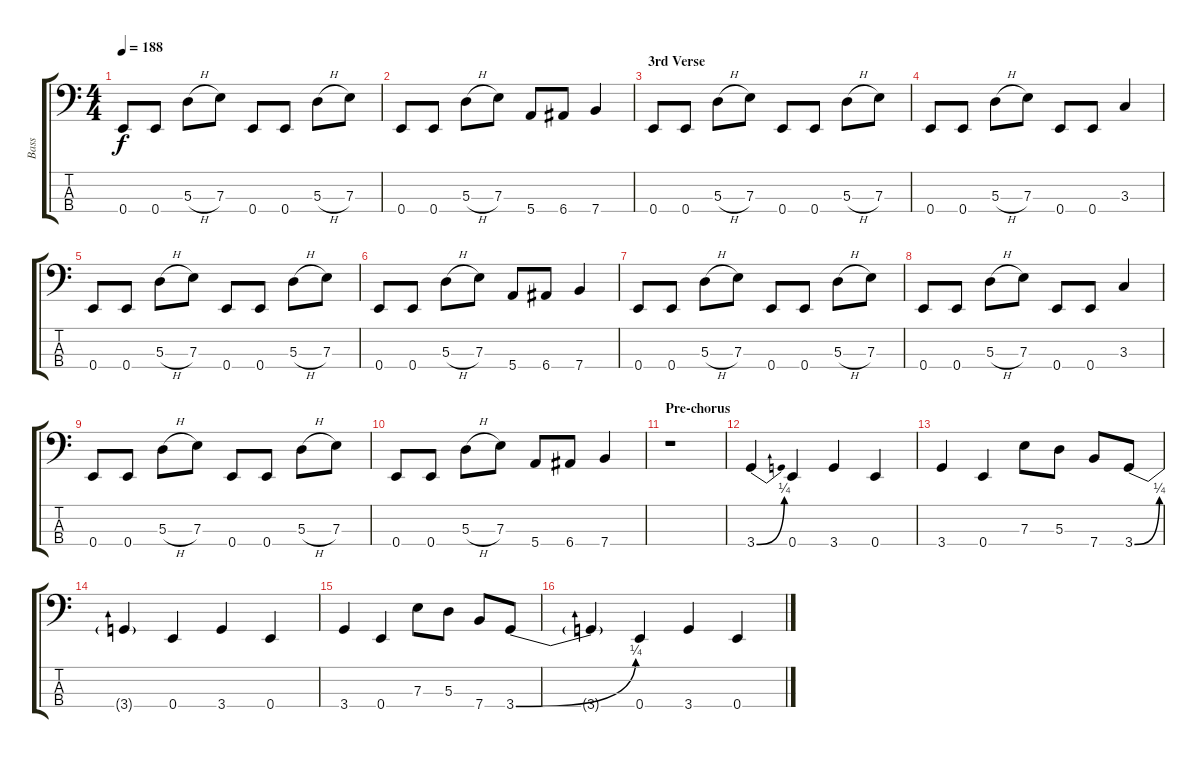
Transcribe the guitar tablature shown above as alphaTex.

\track ("Bass" "Bass") {instrument electricbassfinger}
\staff {score tabs}
\tuning (G2 D2 A1 E1) {hide}
\ts (4 4)
\tempo 188
\clef f4
\ks c
0.4.8{dy f} 0.4.8 5.3{h}.8 7.3.8 0.4.8 0.4.8 5.3{h}.8 7.3.8 |
0.4.8 0.4.8 5.3{h}.8 7.3.8 5.4.8 6.4.8 7.4.4 |
\section ("" "3rd Verse")
0.4.8 0.4.8 5.3{h}.8 7.3.8 0.4.8 0.4.8 5.3{h}.8 7.3.8 |
0.4.8 0.4.8 5.3{h}.8 7.3.8 0.4.8 0.4.8 3.3.4 |
0.4.8 0.4.8 5.3{h}.8 7.3.8 0.4.8 0.4.8 5.3{h}.8 7.3.8 |
0.4.8 0.4.8 5.3{h}.8 7.3.8 5.4.8 6.4.8 7.4.4 |
0.4.8 0.4.8 5.3{h}.8 7.3.8 0.4.8 0.4.8 5.3{h}.8 7.3.8 |
0.4.8 0.4.8 5.3{h}.8 7.3.8 0.4.8 0.4.8 3.3.4 |
0.4.8 0.4.8 5.3{h}.8 7.3.8 0.4.8 0.4.8 5.3{h}.8 7.3.8 |
0.4.8 0.4.8 5.3{h}.8 7.3.8 5.4.8 6.4.8 7.4.4 |
\section ("" "Pre-chorus")
r.1 |
3.4{be (bend 0 0 60 1)}.4 0.4.4 3.4.4 0.4.4 |
3.4.4 0.4.4 7.3.8 5.3.8 7.4.8 3.4{be (bend 0 0 60 1)}.8 |
3.4{t}.4 0.4.4 3.4.4 0.4.4 |
3.4.4 0.4.4 7.3.8 5.3.8 7.4.8 3.4{be (bend 0 0 60 1)}.8 |
3.4{t}.4 0.4.4 3.4.4 0.4.4
